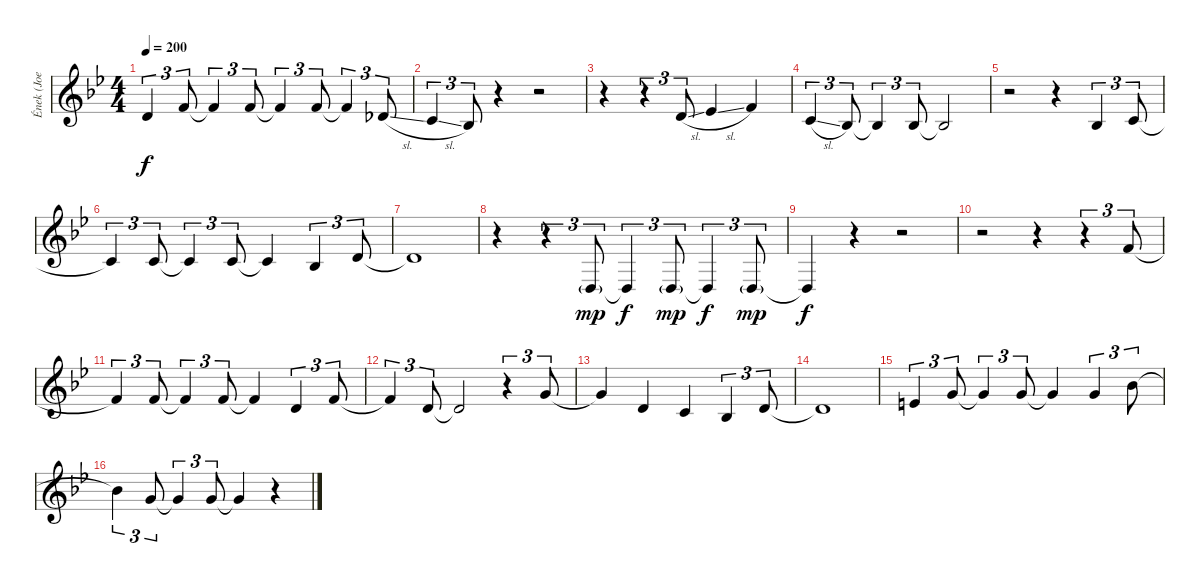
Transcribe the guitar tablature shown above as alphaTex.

\track ("Ének (Joe Lynn Turner)" "Ének (Joe ") {instrument lead2sawtooth}
\staff {score}
\tuning (E4 B3 G3 D3 A2 E2) {hide}
\ts (4 4)
\tempo 200
\clef g2
\ks bb
3.2{t}.4{tu (3 2) dy f} 1.1.8{tu (3 2)} 1.1{t}.4{tu (3 2)} 1.1.8{tu (3 2)} 1.1{t}.4{tu (3 2)} 1.1.8{tu (3 2)} 1.1{t}.4{tu (3 2)} 6.3{sl}.8{tu (3 2)} |
5.3{sl}.4{tu (3 2)} 3.3.8{tu (3 2)} r.4 r.2 |
r.4 r.4{tu (3 2)} 3.2{sl}.8{tu (3 2)} 4.2{sl}.4 6.2.4 |
5.3{sl}.4{tu (3 2)} 3.3.8{tu (3 2)} 3.3{t}.4{tu (3 2)} 3.3.8{tu (3 2)} 3.3{t}.2 |
r.2 r.4 3.3.4{tu (3 2)} 1.2.8{tu (3 2)} |
1.2{t}.4{tu (3 2)} 1.2.8{tu (3 2)} 1.2{t}.4{tu (3 2)} 1.2.8{tu (3 2)} 1.2{t}.4 3.3.4{tu (3 2)} 3.2.8{tu (3 2)} |
3.2{t}.1 |
r.4 r.4{tu (3 2)} 0.4{g}.8{tu (3 2) dy mp} 0.4{t}.4{tu (3 2) dy f} 0.4{g}.8{tu (3 2) dy mp} 0.4{t}.4{tu (3 2) dy f} 0.4{g}.8{tu (3 2) dy mp} |
0.4{t}.4{dy f} r.4 r.2 |
r.2 r.4 r.4{tu (3 2)} 1.1.8{tu (3 2)} |
1.1{t}.4{tu (3 2)} 1.1.8{tu (3 2)} 1.1{t}.4{tu (3 2)} 1.1.8{tu (3 2)} 1.1{t}.4 3.2.4{tu (3 2)} 1.1.8{tu (3 2)} |
1.1{t}.4{tu (3 2)} 3.2.8{tu (3 2)} 3.2{t}.2 r.4{tu (3 2)} 3.1.8{tu (3 2)} |
3.1{t}.4 3.2.4 1.2.4 3.3.4{tu (3 2)} 3.2.8{tu (3 2)} |
3.2{t}.1 |
0.1.4{tu (3 2)} 3.1.8{tu (3 2)} 3.1{t}.4{tu (3 2)} 3.1.8{tu (3 2)} 3.1{t}.4 3.1.4{tu (3 2)} 6.1.8{tu (3 2)} |
6.1{t}.4{tu (3 2)} 3.1.8{tu (3 2)} 3.1{t}.4{tu (3 2)} 3.1.8{tu (3 2)} 3.1{t}.4 r.4
